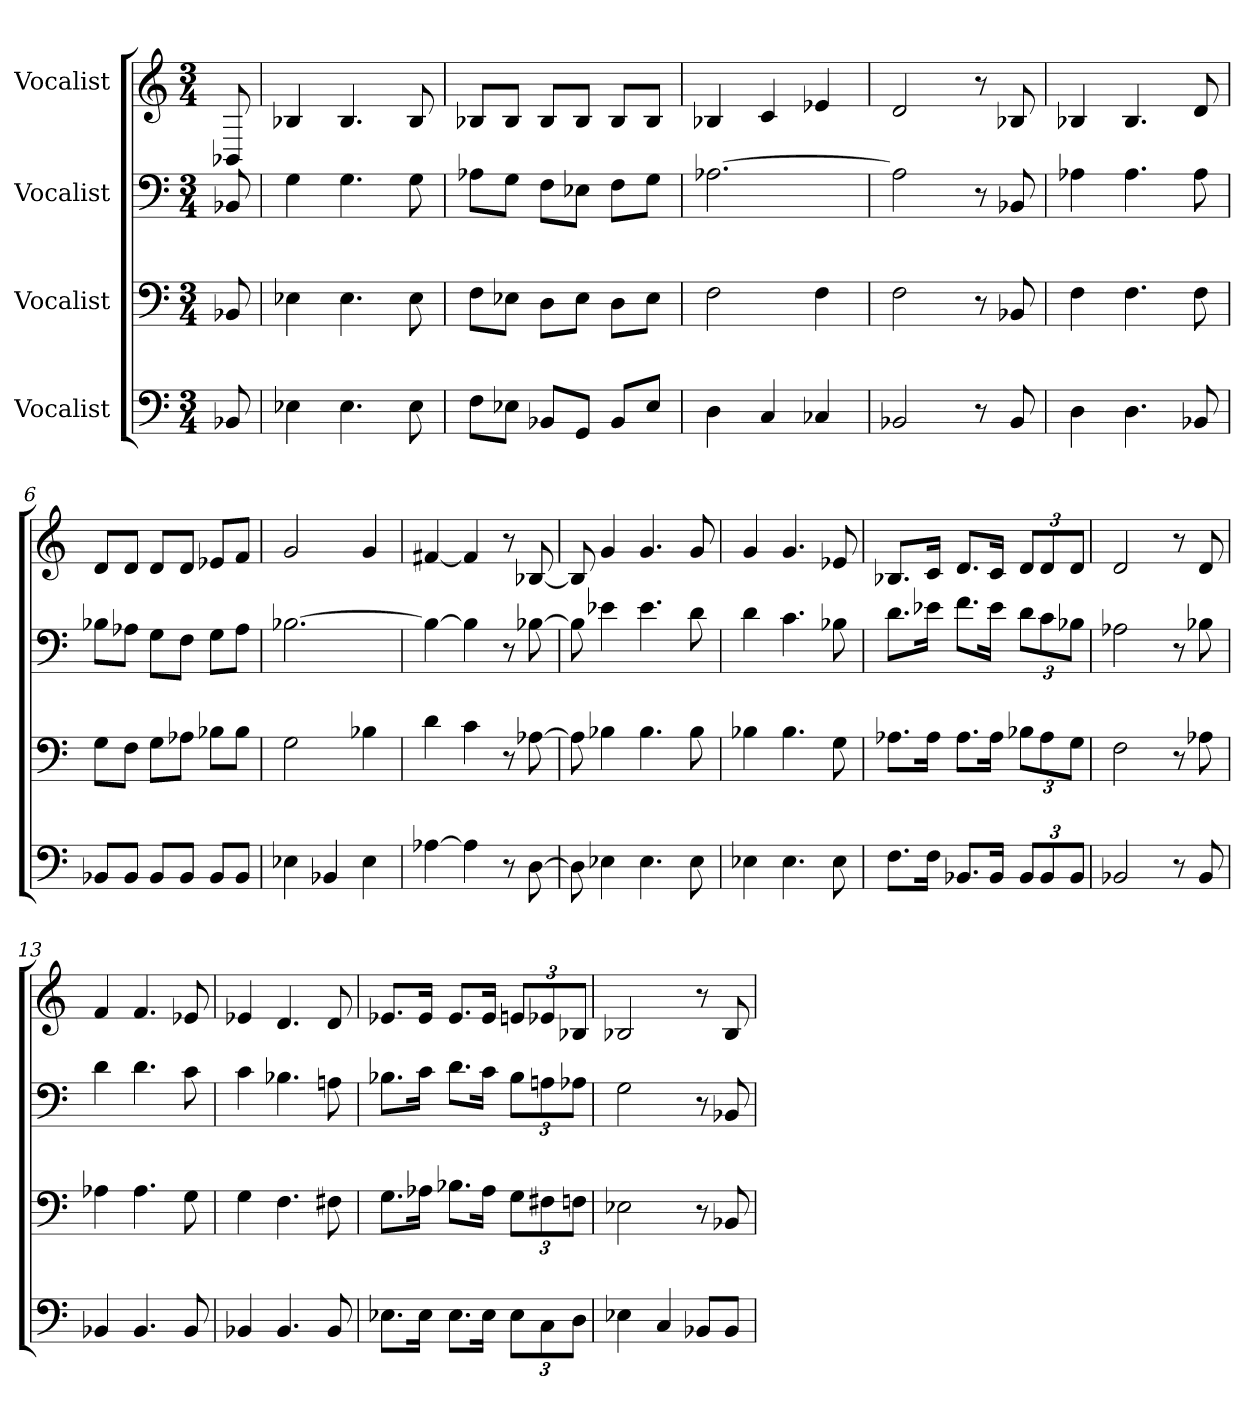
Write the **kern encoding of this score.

**kern	**kern	**kern	**kern
*part4	*part3	*part2	*part1
*staff4	*staff3	*staff2	*staff1
*I"Vocalist	*I"Vocalist	*I"Vocalist	*I"Vocalist
*M3/4	*M3/4	*M3/4	*M3/4
=	=	=	=
8BB-X	8BB-X	8BB-X	8BB-X
=1	=1	=1	=1
4E-X	4E-X	4G	4B-X
4.E-	4.E-	4.G	4.B-
8E-	8E-	8G	8B-
=2	=2	=2	=2
8FL	8FL	8A-XL	8B-XL
8E-XJ	8E-XJ	8GJ	8B-J
8BB-XL	8DL	8FL	8B-L
8GGJ	8E-J	8E-XJ	8B-J
8BB-L	8DL	8FL	8B-L
8E-J	8E-J	8GJ	8B-J
=3	=3	=3	=3
4D	2F	[2.A-X	4B-X
4C	.	.	4c
4C-X	4F	.	4e-X
=4	=4	=4	=4
2BB-X	2F	2A-]	2d
8r	8r	8r	8r
8BB-	8BB-X	8BB-X	8B-X
=5	=5	=5	=5
4D	4F	4A-X	4B-X
4.D	4.F	4.A-	4.B-
8BB-X	8F	8A-	8d
=6	=6	=6	=6
8BB-XL	8GL	8B-XL	8dL
8BB-J	8FJ	8A-XJ	8dJ
8BB-L	8GL	8GL	8dL
8BB-J	8A-XJ	8FJ	8dJ
8BB-L	8B-XL	8GL	8e-XL
8BB-J	8B-J	8A-J	8fJ
=7	=7	=7	=7
4E-X	2G	[2.B-X	2g
4BB-X	.	.	.
4E-	4B-X	.	4g
=8	=8	=8	=8
[4A-X	4d	4B-_	[4f#X
4A-]	4c	4B-]	4f#]
8r	8r	8r	8r
[8D	[8A-X	[8B-X	[8B-X
=9	=9	=9	=9
8D]	8A-]	8B-]	8B-]
4E-X	4B-X	4e-X	4g
4.E-	4.B-	4.e-	4.g
8E-	8B-	8d	8g
=10	=10	=10	=10
4E-X	4B-X	4d	4g
4.E-	4.B-	4.c	4.g
8E-	8G	8B-X	8e-X
=11	=11	=11	=11
8.FL	8.A-XL	8.dL	8.B-XL
16FJk	16A-Jk	16e-XJk	16cJk
8.BB-XL	8.A-L	8.fL	8.dL
16BB-Jk	16A-Jk	16e-Jk	16cJk
12BB-L	12B-XL	12dL	12dL
12BB-	12A-	12c	12d
12BB-J	12GJ	12B-XJ	12dJ
=12	=12	=12	=12
2BB-X	2F	2A-X	2d
8r	8r	8r	8r
8BB-	8A-X	8B-X	8d
=13	=13	=13	=13
4BB-X	4A-X	4d	4f
4.BB-	4.A-	4.d	4.f
8BB-	8G	8c	8e-X
=14	=14	=14	=14
4BB-X	4G	4c	4e-X
4.BB-	4.F	4.B-X	4.d
8BB-	8F#X	8An	8d
=15	=15	=15	=15
8.E-XL	8.GL	8.B-XL	8.e-XL
16E-Jk	16A-XJk	16cJk	16e-Jk
8.E-L	8.B-XL	8.dL	8.e-L
16E-Jk	16A-Jk	16cJk	16e-Jk
12E-L	12GL	12B-L	12enL
12C	12F#X	12An	12e-X
12DJ	12FnJ	12A-XJ	12B-XJ
=16	=16	=16	=16
4E-X	2E-X	2G	2B-X
4C	.	.	.
8BB-XL	8r	8r	8r
8BB-J	8BB-X	8BB-X	8B-
=	=	=	=
*-	*-	*-	*-
